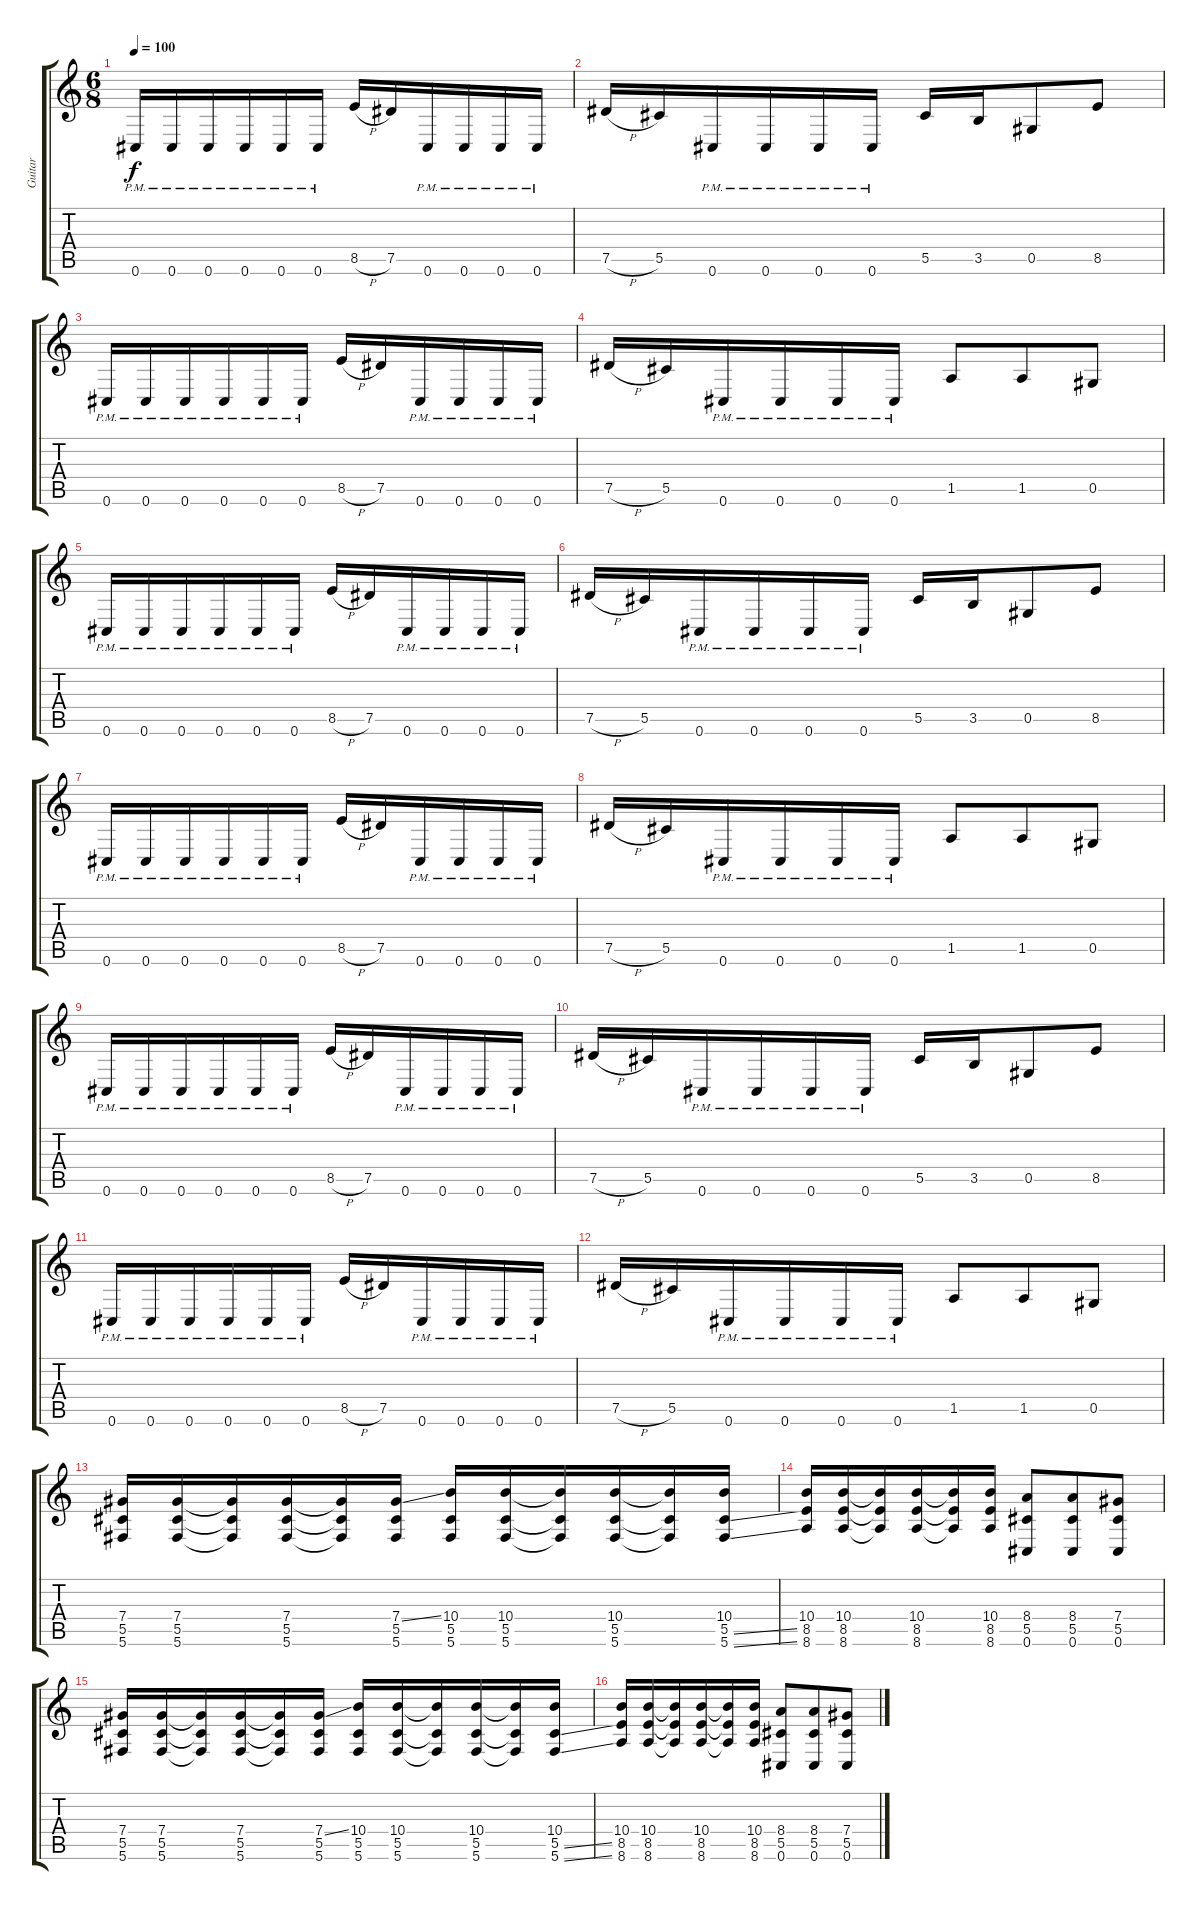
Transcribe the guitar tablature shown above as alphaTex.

\track ("Guitar" "Guitar") {instrument distortionguitar}
\staff {score tabs}
\tuning (Eb4 Bb3 Gb3 Db3 Ab2 Db2) {hide}
\ts (6 8)
\tempo 100
\clef g2
\ks c
0.6{pm}.16{dy f} 0.6{pm}.16 0.6{pm}.16 0.6{pm}.16 0.6{pm}.16 0.6{pm}.16 8.5{h}.16 7.5.16 0.6{pm}.16 0.6{pm}.16 0.6{pm}.16 0.6{pm}.16 |
7.5{h}.16 5.5.16 0.6{pm}.16 0.6{pm}.16 0.6{pm}.16 0.6{pm}.16 5.5.16 3.5.16 0.5.8 8.5.8 |
0.6{pm}.16 0.6{pm}.16 0.6{pm}.16 0.6{pm}.16 0.6{pm}.16 0.6{pm}.16 8.5{h}.16 7.5.16 0.6{pm}.16 0.6{pm}.16 0.6{pm}.16 0.6{pm}.16 |
7.5{h}.16 5.5.16 0.6{pm}.16 0.6{pm}.16 0.6{pm}.16 0.6{pm}.16 1.5.8 1.5.8 0.5.8 |
0.6{pm}.16 0.6{pm}.16 0.6{pm}.16 0.6{pm}.16 0.6{pm}.16 0.6{pm}.16 8.5{h}.16 7.5.16 0.6{pm}.16 0.6{pm}.16 0.6{pm}.16 0.6{pm}.16 |
7.5{h}.16 5.5.16 0.6{pm}.16 0.6{pm}.16 0.6{pm}.16 0.6{pm}.16 5.5.16 3.5.16 0.5.8 8.5.8 |
0.6{pm}.16 0.6{pm}.16 0.6{pm}.16 0.6{pm}.16 0.6{pm}.16 0.6{pm}.16 8.5{h}.16 7.5.16 0.6{pm}.16 0.6{pm}.16 0.6{pm}.16 0.6{pm}.16 |
7.5{h}.16 5.5.16 0.6{pm}.16 0.6{pm}.16 0.6{pm}.16 0.6{pm}.16 1.5.8 1.5.8 0.5.8 |
0.6{pm}.16 0.6{pm}.16 0.6{pm}.16 0.6{pm}.16 0.6{pm}.16 0.6{pm}.16 8.5{h}.16 7.5.16 0.6{pm}.16 0.6{pm}.16 0.6{pm}.16 0.6{pm}.16 |
7.5{h}.16 5.5.16 0.6{pm}.16 0.6{pm}.16 0.6{pm}.16 0.6{pm}.16 5.5.16 3.5.16 0.5.8 8.5.8 |
0.6{pm}.16 0.6{pm}.16 0.6{pm}.16 0.6{pm}.16 0.6{pm}.16 0.6{pm}.16 8.5{h}.16 7.5.16 0.6{pm}.16 0.6{pm}.16 0.6{pm}.16 0.6{pm}.16 |
7.5{h}.16 5.5.16 0.6{pm}.16 0.6{pm}.16 0.6{pm}.16 0.6{pm}.16 1.5.8 1.5.8 0.5.8 |
(7.4 5.5 5.6).16 (7.4 5.5 5.6).16 (7.4{t} 5.5{t} 5.6{t}).16 (7.4 5.5 5.6).16 (7.4{t} 5.5{t} 5.6{t}).16 (7.4{ss} 5.5 5.6).16 (10.4 5.5 5.6).16 (10.4 5.5 5.6).16 (10.4{t} 5.5{t} 5.6{t}).16 (10.4 5.5 5.6).16 (10.4{t} 5.5{t} 5.6{t}).16 (10.4 5.5{ss} 5.6{ss}).16 |
(10.4 8.5 8.6).16 (10.4 8.5 8.6).16 (10.4{t} 8.5{t} 8.6{t}).16 (10.4 8.5 8.6).16 (10.4{t} 8.5{t} 8.6{t}).16 (10.4 8.5 8.6).16 (8.4 5.5 0.6).8 (8.4 5.5 0.6).8 (7.4 5.5 0.6).8 |
(7.4 5.5 5.6).16 (7.4 5.5 5.6).16 (7.4{t} 5.5{t} 5.6{t}).16 (7.4 5.5 5.6).16 (7.4{t} 5.5{t} 5.6{t}).16 (7.4{ss} 5.5 5.6).16 (10.4 5.5 5.6).16 (10.4 5.5 5.6).16 (10.4{t} 5.5{t} 5.6{t}).16 (10.4 5.5 5.6).16 (10.4{t} 5.5{t} 5.6{t}).16 (10.4 5.5{ss} 5.6{ss}).16 |
(10.4 8.5 8.6).16 (10.4 8.5 8.6).16 (10.4{t} 8.5{t} 8.6{t}).16 (10.4 8.5 8.6).16 (10.4{t} 8.5{t} 8.6{t}).16 (10.4 8.5 8.6).16 (8.4 5.5 0.6).8 (8.4 5.5 0.6).8 (7.4 5.5 0.6).8
